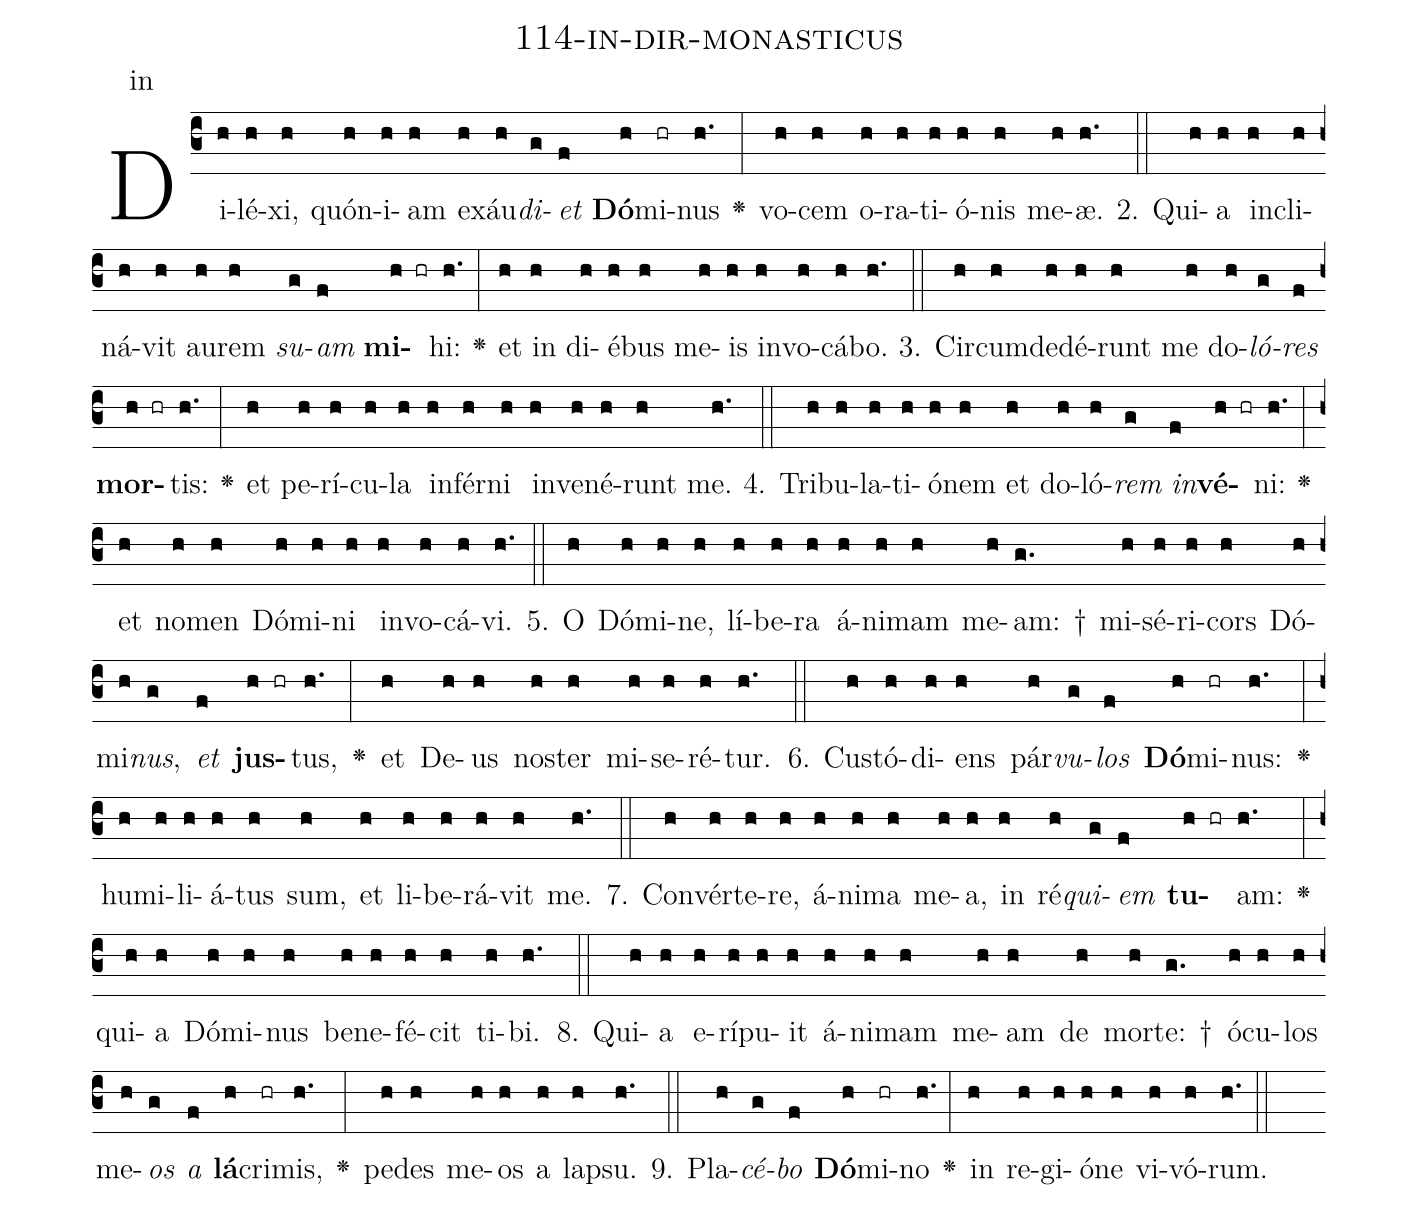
name: 114-in-dir-monasticus;
annotation: in;
%%
(c3)Di(h)lé(h)xi,(h) quón(h)i(h)am(h) ex(h)áu(h)<i>di</i>(g)<i>et</i>(f) <b>Dó</b>(h)mi(hr)nus(h.) <v>\greheightstar</v>(:) vo(h)cem(h) o(h)ra(h)ti(h)ó(h)nis(h) me(h)æ.(h.) (::)
2. Qui(h)a(h) in(h)cli(h)ná(h)vit(h) au(h)rem(h) <i>su</i>(g)<i>am</i>(f) <b>mi</b>(h hr)hi:(h.) <v>\greheightstar</v>(:) et(h) in(h) di(h)é(h)bus(h) me(h)is(h) in(h)vo(h)cá(h)bo.(h.) (::)
3. Cir(h)cum(h)de(h)dé(h)runt(h) me(h) do(h)<i>ló</i>(g)<i>res</i>(f) <b>mor</b>(h hr)tis:(h.) <v>\greheightstar</v>(:) et(h) pe(h)rí(h)cu(h)la(h) in(h)fér(h)ni(h) in(h)ve(h)né(h)runt(h) me.(h.) (::)
4. Tri(h)bu(h)la(h)ti(h)ó(h)nem(h) et(h) do(h)ló(h)<i>rem</i>(g) <i>in</i>(f)<b>vé</b>(h hr)ni:(h.) <v>\greheightstar</v>(:) et(h) no(h)men(h) Dó(h)mi(h)ni(h) in(h)vo(h)cá(h)vi.(h.) (::)
5. O(h) Dó(h)mi(h)ne,(h) lí(h)be(h)ra(h) á(h)ni(h)mam(h) me(h)am: †(g.) mi(h)sé(h)ri(h)cors(h) Dó(h)mi(h)<i>nus</i>,(g) <i>et</i>(f) <b>jus</b>(h hr)tus,(h.) <v>\greheightstar</v>(:) et(h) De(h)us(h) nos(h)ter(h) mi(h)se(h)ré(h)tur.(h.) (::)
6. Cus(h)tó(h)di(h)ens(h) pár(h)<i>vu</i>(g)<i>los</i>(f) <b>Dó</b>(h)mi(hr)nus:(h.) <v>\greheightstar</v>(:) hu(h)mi(h)li(h)á(h)tus(h) sum,(h) et(h) li(h)be(h)rá(h)vit(h) me.(h.) (::)
7. Con(h)vér(h)te(h)re,(h) á(h)ni(h)ma(h) me(h)a,(h) in(h) ré(h)<i>qui</i>(g)<i>em</i>(f) <b>tu</b>(h hr)am:(h.) <v>\greheightstar</v>(:) qui(h)a(h) Dó(h)mi(h)nus(h) be(h)ne(h)fé(h)cit(h) ti(h)bi.(h.) (::)
8. Qui(h)a(h) e(h)rí(h)pu(h)it(h) á(h)ni(h)mam(h) me(h)am(h) de(h) mor(h)te: †(g.) ó(h)cu(h)los(h) me(h)<i>os</i>(g) <i>a</i>(f) <b>lá</b>(h)cri(hr)mis,(h.) <v>\greheightstar</v>(:) pe(h)des(h) me(h)os(h) a(h) lap(h)su.(h.) (::)
9. Pla(h)<i>cé</i>(g)<i>bo</i>(f) <b>Dó</b>(h)mi(hr)no(h.) <v>\greheightstar</v>(:) in(h) re(h)gi(h)ó(h)ne(h) vi(h)vó(h)rum.(h.) (::)
